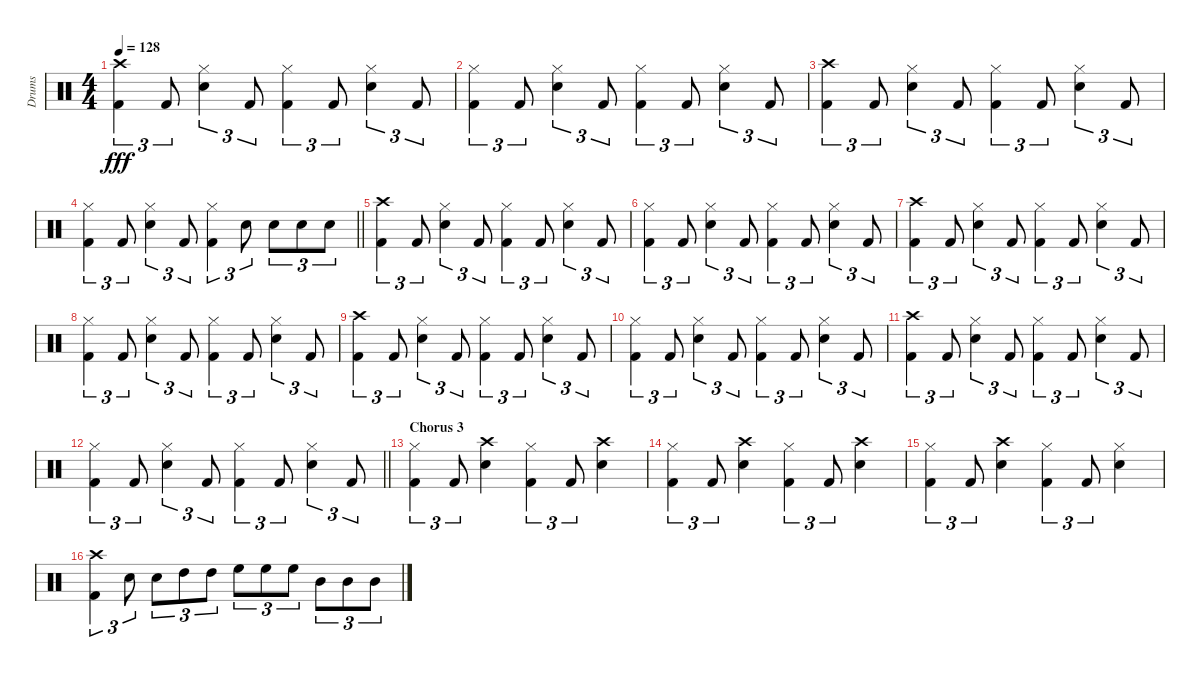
\track ("Drums" "Drums") {instrument percussion}
\staff {score}
\articulation defaults
\ts (4 4)
\tempo 128
\clef neutral
\ks c
("Crash high (hit)" "Kick (hit) 2").4{tu (3 2) dy fff} "Kick (hit) 2".8{tu (3 2)} ("Hi-Hat (closed)" "Snare (hit) 2").4{tu (3 2)} "Kick (hit) 2".8{tu (3 2)} ("Kick (hit) 2" "Hi-Hat (closed)").4{tu (3 2)} "Kick (hit) 2".8{tu (3 2)} ("Hi-Hat (closed)" "Snare (hit) 2").4{tu (3 2)} "Kick (hit) 2".8{tu (3 2)} |
("Kick (hit) 2" "Hi-Hat (closed)").4{tu (3 2)} "Kick (hit) 2".8{tu (3 2)} ("Hi-Hat (closed)" "Snare (hit) 2").4{tu (3 2)} "Kick (hit) 2".8{tu (3 2)} ("Kick (hit) 2" "Hi-Hat (closed)").4{tu (3 2)} "Kick (hit) 2".8{tu (3 2)} ("Hi-Hat (closed)" "Snare (hit) 2").4{tu (3 2)} "Kick (hit) 2".8{tu (3 2)} |
("Crash high (hit)" "Kick (hit) 2").4{tu (3 2)} "Kick (hit) 2".8{tu (3 2)} ("Hi-Hat (closed)" "Snare (hit) 2").4{tu (3 2)} "Kick (hit) 2".8{tu (3 2)} ("Kick (hit) 2" "Hi-Hat (closed)").4{tu (3 2)} "Kick (hit) 2".8{tu (3 2)} ("Hi-Hat (closed)" "Snare (hit) 2").4{tu (3 2)} "Kick (hit) 2".8{tu (3 2)} |
\barLineRight lightlight
("Kick (hit) 2" "Hi-Hat (closed)").4{tu (3 2)} "Kick (hit) 2".8{tu (3 2)} ("Hi-Hat (closed)" "Snare (hit) 2").4{tu (3 2)} "Kick (hit) 2".8{tu (3 2)} ("Kick (hit) 2" "Hi-Hat (closed)").4{tu (3 2)} "Snare (hit) 2".8{tu (3 2)} "Snare (hit) 2".8{tu (3 2)} "Snare (hit) 2".8{tu (3 2)} "Snare (hit) 2".8{tu (3 2)} |
("Crash high (hit)" "Kick (hit) 2").4{tu (3 2)} "Kick (hit) 2".8{tu (3 2)} ("Hi-Hat (closed)" "Snare (hit) 2").4{tu (3 2)} "Kick (hit) 2".8{tu (3 2)} ("Kick (hit) 2" "Hi-Hat (closed)").4{tu (3 2)} "Kick (hit) 2".8{tu (3 2)} ("Hi-Hat (closed)" "Snare (hit) 2").4{tu (3 2)} "Kick (hit) 2".8{tu (3 2)} |
("Kick (hit) 2" "Hi-Hat (closed)").4{tu (3 2)} "Kick (hit) 2".8{tu (3 2)} ("Hi-Hat (closed)" "Snare (hit) 2").4{tu (3 2)} "Kick (hit) 2".8{tu (3 2)} ("Kick (hit) 2" "Hi-Hat (closed)").4{tu (3 2)} "Kick (hit) 2".8{tu (3 2)} ("Hi-Hat (closed)" "Snare (hit) 2").4{tu (3 2)} "Kick (hit) 2".8{tu (3 2)} |
("Crash high (hit)" "Kick (hit) 2").4{tu (3 2)} "Kick (hit) 2".8{tu (3 2)} ("Hi-Hat (closed)" "Snare (hit) 2").4{tu (3 2)} "Kick (hit) 2".8{tu (3 2)} ("Kick (hit) 2" "Hi-Hat (closed)").4{tu (3 2)} "Kick (hit) 2".8{tu (3 2)} ("Hi-Hat (closed)" "Snare (hit) 2").4{tu (3 2)} "Kick (hit) 2".8{tu (3 2)} |
("Kick (hit) 2" "Hi-Hat (closed)").4{tu (3 2)} "Kick (hit) 2".8{tu (3 2)} ("Hi-Hat (closed)" "Snare (hit) 2").4{tu (3 2)} "Kick (hit) 2".8{tu (3 2)} ("Kick (hit) 2" "Hi-Hat (closed)").4{tu (3 2)} "Kick (hit) 2".8{tu (3 2)} ("Hi-Hat (closed)" "Snare (hit) 2").4{tu (3 2)} "Kick (hit) 2".8{tu (3 2)} |
("Crash high (hit)" "Kick (hit) 2").4{tu (3 2)} "Kick (hit) 2".8{tu (3 2)} ("Hi-Hat (closed)" "Snare (hit) 2").4{tu (3 2)} "Kick (hit) 2".8{tu (3 2)} ("Kick (hit) 2" "Hi-Hat (closed)").4{tu (3 2)} "Kick (hit) 2".8{tu (3 2)} ("Hi-Hat (closed)" "Snare (hit) 2").4{tu (3 2)} "Kick (hit) 2".8{tu (3 2)} |
("Kick (hit) 2" "Hi-Hat (closed)").4{tu (3 2)} "Kick (hit) 2".8{tu (3 2)} ("Hi-Hat (closed)" "Snare (hit) 2").4{tu (3 2)} "Kick (hit) 2".8{tu (3 2)} ("Kick (hit) 2" "Hi-Hat (closed)").4{tu (3 2)} "Kick (hit) 2".8{tu (3 2)} ("Hi-Hat (closed)" "Snare (hit) 2").4{tu (3 2)} "Kick (hit) 2".8{tu (3 2)} |
("Crash high (hit)" "Kick (hit) 2").4{tu (3 2)} "Kick (hit) 2".8{tu (3 2)} ("Hi-Hat (closed)" "Snare (hit) 2").4{tu (3 2)} "Kick (hit) 2".8{tu (3 2)} ("Kick (hit) 2" "Hi-Hat (closed)").4{tu (3 2)} "Kick (hit) 2".8{tu (3 2)} ("Hi-Hat (closed)" "Snare (hit) 2").4{tu (3 2)} "Kick (hit) 2".8{tu (3 2)} |
\barLineRight lightlight
("Kick (hit) 2" "Hi-Hat (closed)").4{tu (3 2)} "Kick (hit) 2".8{tu (3 2)} ("Hi-Hat (closed)" "Snare (hit) 2").4{tu (3 2)} "Kick (hit) 2".8{tu (3 2)} ("Kick (hit) 2" "Hi-Hat (closed)").4{tu (3 2)} "Kick (hit) 2".8{tu (3 2)} ("Hi-Hat (closed)" "Snare (hit) 2").4{tu (3 2)} "Kick (hit) 2".8{tu (3 2)} |
\section ("" "Chorus 3")
("Hi-Hat (closed)" "Kick (hit) 2").4{tu (3 2)} "Kick (hit) 2".8{tu (3 2)} ("Crash high (hit)" "Snare (hit) 2").4 ("Hi-Hat (closed)" "Kick (hit) 2").4{tu (3 2)} "Kick (hit) 2".8{tu (3 2)} ("Crash high (hit)" "Snare (hit) 2").4 |
("Hi-Hat (closed)" "Kick (hit) 2").4{tu (3 2)} "Kick (hit) 2".8{tu (3 2)} ("Crash high (hit)" "Snare (hit) 2").4 ("Hi-Hat (closed)" "Kick (hit) 2").4{tu (3 2)} "Kick (hit) 2".8{tu (3 2)} ("Crash high (hit)" "Snare (hit) 2").4 |
("Hi-Hat (closed)" "Kick (hit) 2").4{tu (3 2)} "Kick (hit) 2".8{tu (3 2)} ("Crash high (hit)" "Snare (hit) 2").4 ("Hi-Hat (closed)" "Kick (hit) 2").4{tu (3 2)} "Kick (hit) 2".8{tu (3 2)} ("Hi-Hat (closed)" "Snare (hit) 2").4 |
("Crash high (hit)" "Kick (hit) 2").4{tu (3 2)} "Snare (hit) 2".8{tu (3 2)} "Snare (hit) 2".8{tu (3 2)} "High Tom (hit)".8{tu (3 2)} "High Tom (hit)".8{tu (3 2)} "High Floor Tom (hit)".8{tu (3 2)} "High Floor Tom (hit)".8{tu (3 2)} "High Floor Tom (hit)".8{tu (3 2)} "Mid Tom (hit)".8{tu (3 2)} "Mid Tom (hit)".8{tu (3 2)} "Mid Tom (hit)".8{tu (3 2)}
